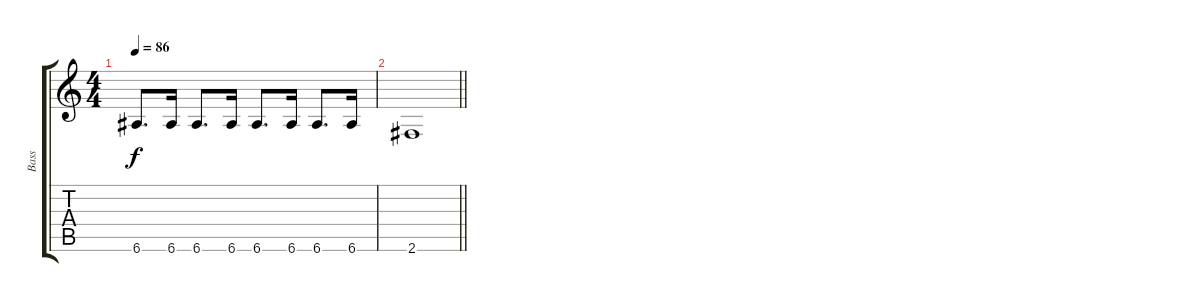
\track ("Bass" "Bass") {instrument electricbassfinger}
\staff {score tabs}
\tuning (E4 B3 G3 D3 A2 E2) {hide}
\ts (4 4)
\tempo 86
\clef g2
\ks c
6.6.8{d dy f} 6.6.16 6.6.8{d} 6.6.16 6.6.8{d} 6.6.16 6.6.8{d} 6.6.16 |
\barLineRight lightlight
2.6.1
